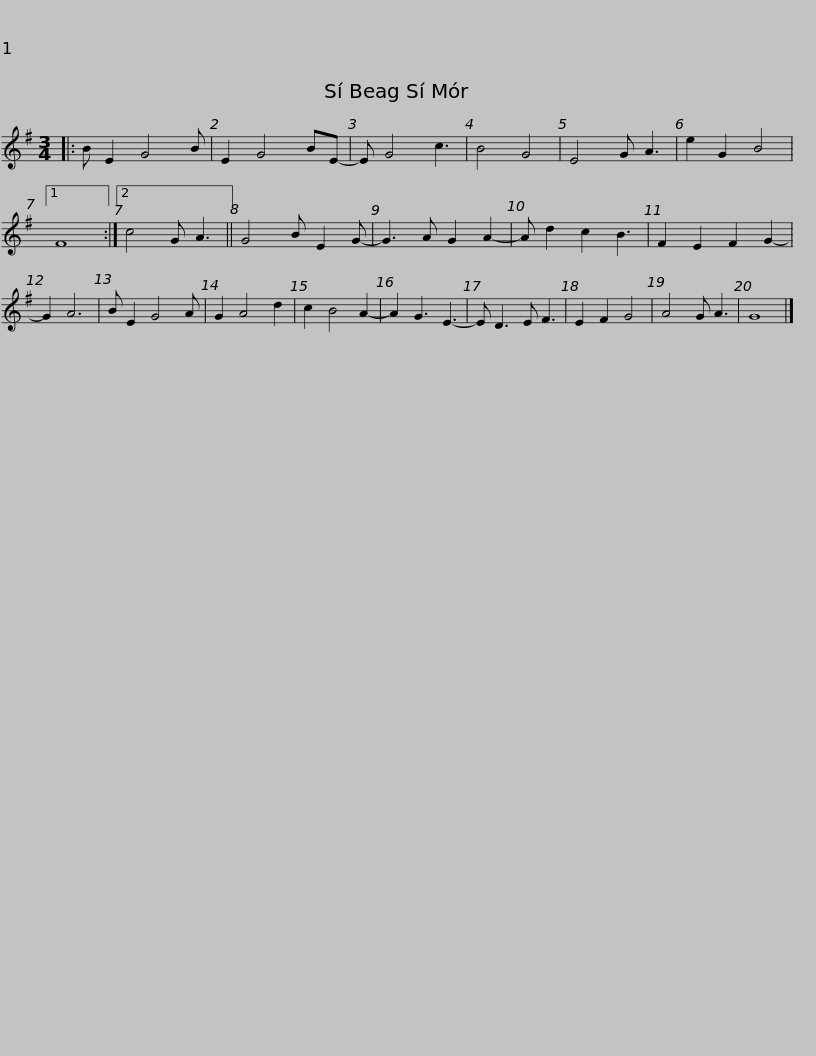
X:1
L:1/8
M:3/4
I:linebreak $
K:G
V:1 treble
V:1
|: B E2 G4 B | E2 G4 BE- | E G4 c3 | B4 G4 | E4 G A3 | %5
 e2 G2 B4 |1 F8 :|2 c4 G A3 || G4 B E2 G- | G3 A G2 A2- |$ %10
 A d2 c2 B3 | F2 E2 F2 G2- | G2 A6 | B E2 G4 A | G2 A4 d2 | %15
 c2 B4 A2- | A2 G3 E3- | E D3 E F3 | E2 F2 G4 | A4 G A3 |$ %20
 G8 |] %21
